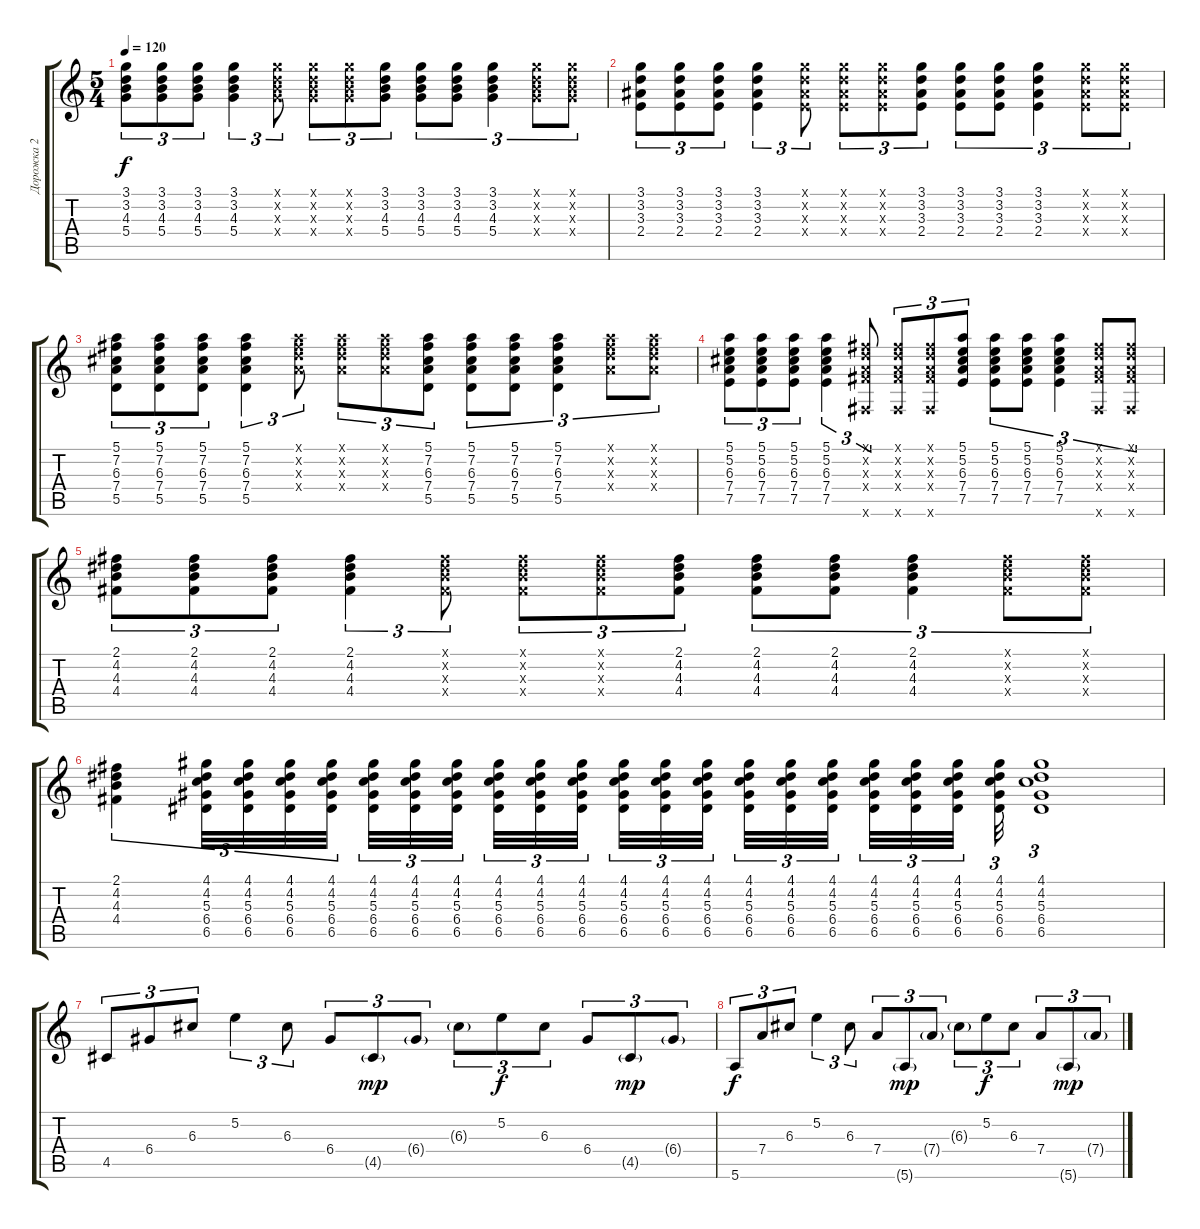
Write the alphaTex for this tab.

\track ("Дорожка 2" "Дорожка 2") {instrument acousticguitarsteel}
\staff {score tabs}
\tuning (E4 B3 G3 D3 A2 E2) {hide}
\ts (5 4)
\tempo 120
\clef g2
\ks c
(3.1 3.2 4.3 5.4).8{tu (3 2) dy f} (3.1 3.2 4.3 5.4).8{tu (3 2)} (3.1 3.2 4.3 5.4).8{tu (3 2)} (3.1 3.2 4.3 5.4).4{tu (3 2)} (3.1{x} 3.2{x} 4.3{x} 5.4{x}).8{tu (3 2)} (3.1{x} 3.2{x} 4.3{x} 5.4{x}).8{tu (3 2)} (3.1{x} 3.2{x} 4.3{x} 5.4{x}).8{tu (3 2)} (3.1 3.2 4.3 5.4).8{tu (3 2)} (3.1 3.2 4.3 5.4).8{tu (3 2)} (3.1 3.2 4.3 5.4).8{tu (3 2)} (3.1 3.2 4.3 5.4).4{tu (3 2)} (3.1{x} 3.2{x} 4.3{x} 5.4{x}).8{tu (3 2)} (3.1{x} 3.2{x} 4.3{x} 5.4{x}).8{tu (3 2)} |
(3.1 3.2 3.3 2.4).8{tu (3 2)} (3.1 3.2 3.3 2.4).8{tu (3 2)} (3.1 3.2 3.3 2.4).8{tu (3 2)} (3.1 3.2 3.3 2.4).4{tu (3 2)} (3.1{x} 3.2{x} 3.3{x} 2.4{x}).8{tu (3 2)} (3.1{x} 3.2{x} 3.3{x} 2.4{x}).8{tu (3 2)} (3.1{x} 3.2{x} 3.3{x} 2.4{x}).8{tu (3 2)} (3.1 3.2 3.3 2.4).8{tu (3 2)} (3.1 3.2 3.3 2.4).8{tu (3 2)} (3.1 3.2 3.3 2.4).8{tu (3 2)} (3.1 3.2 3.3 2.4).4{tu (3 2)} (3.1{x} 3.2{x} 3.3{x} 2.4{x}).8{tu (3 2)} (3.1{x} 3.2{x} 3.3{x} 2.4{x}).8{tu (3 2)} |
(5.1 7.2 6.3 7.4 5.5).8{tu (3 2)} (5.1 7.2 6.3 7.4 5.5).8{tu (3 2)} (5.1 7.2 6.3 7.4 5.5).8{tu (3 2)} (5.1 7.2 6.3 7.4 5.5).4{tu (3 2)} (5.1{x} 7.2{x} 7.3{x} 7.4{x}).8{tu (3 2)} (5.1{x} 7.2{x} 7.3{x} 7.4{x}).8{tu (3 2)} (5.1{x} 7.2{x} 7.3{x} 7.4{x}).8{tu (3 2)} (5.1 7.2 6.3 7.4 5.5).8{tu (3 2)} (5.1 7.2 6.3 7.4 5.5).8{tu (3 2)} (5.1 7.2 6.3 7.4 5.5).8{tu (3 2)} (5.1 7.2 6.3 7.4 5.5).4{tu (3 2)} (5.1{x} 7.2{x} 7.3{x} 7.4{x}).8{tu (3 2)} (5.1{x} 7.2{x} 7.3{x} 7.4{x}).8{tu (3 2)} |
(5.1 5.2 6.3 7.4 7.5).8{tu (3 2)} (5.1 5.2 6.3 7.4 7.5).8{tu (3 2)} (5.1 5.2 6.3 7.4 7.5).8{tu (3 2)} (5.1 5.2 6.3 7.4 7.5).4{tu (3 2)} (2.1{x} 3.2{x} 2.3{x} 4.4{x} 2.6{x}).8{tu (3 2)} (2.1{x} 3.2{x} 2.3{x} 4.4{x} 2.6{x}).8{tu (3 2)} (2.1{x} 3.2{x} 2.3{x} 4.4{x} 2.6{x}).8{tu (3 2)} (5.1 5.2 6.3 7.4 7.5).8{tu (3 2)} (5.1 5.2 6.3 7.4 7.5).8{tu (3 2)} (5.1 5.2 6.3 7.4 7.5).8{tu (3 2)} (5.1 5.2 6.3 7.4 7.5).4{tu (3 2)} (2.1{x} 3.2{x} 2.3{x} 4.4{x} 2.6{x}).8{tu (3 2)} (2.1{x} 3.2{x} 2.3{x} 4.4{x} 2.6{x}).8{tu (3 2)} |
(2.1 4.2 4.3 4.4).8{tu (3 2)} (2.1 4.2 4.3 4.4).8{tu (3 2)} (2.1 4.2 4.3 4.4).8{tu (3 2)} (2.1 4.2 4.3 4.4).4{tu (3 2)} (2.1{x} 4.2{x} 4.3{x} 4.4{x}).8{tu (3 2)} (2.1{x} 4.2{x} 4.3{x} 4.4{x}).8{tu (3 2)} (2.1{x} 4.2{x} 4.3{x} 4.4{x}).8{tu (3 2)} (2.1 4.2 4.3 4.4).8{tu (3 2)} (2.1 4.2 4.3 4.4).8{tu (3 2)} (2.1 4.2 4.3 4.4).8{tu (3 2)} (2.1 4.2 4.3 4.4).4{tu (3 2)} (2.1{x} 4.2{x} 4.3{x} 4.4{x}).8{tu (3 2)} (2.1{x} 4.2{x} 4.3{x} 4.4{x}).8{tu (3 2)} |
(2.1 4.2 4.3 4.4).4{tu (3 2)} (4.1 4.2 5.3 6.4 6.5).32{tu (3 2)} (4.1 4.2 5.3 6.4 6.5).32{tu (3 2)} (4.1 4.2 5.3 6.4 6.5).32{tu (3 2)} (4.1 4.2 5.3 6.4 6.5).32{tu (3 2)} (4.1 4.2 5.3 6.4 6.5).32{tu (3 2)} (4.1 4.2 5.3 6.4 6.5).32{tu (3 2)} (4.1 4.2 5.3 6.4 6.5).32{tu (3 2)} (4.1 4.2 5.3 6.4 6.5).32{tu (3 2)} (4.1 4.2 5.3 6.4 6.5).32{tu (3 2)} (4.1 4.2 5.3 6.4 6.5).32{tu (3 2)} (4.1 4.2 5.3 6.4 6.5).32{tu (3 2)} (4.1 4.2 5.3 6.4 6.5).32{tu (3 2)} (4.1 4.2 5.3 6.4 6.5).32{tu (3 2)} (4.1 4.2 5.3 6.4 6.5).32{tu (3 2)} (4.1 4.2 5.3 6.4 6.5).32{tu (3 2)} (4.1 4.2 5.3 6.4 6.5).32{tu (3 2)} (4.1 4.2 5.3 6.4 6.5).32{tu (3 2)} (4.1 4.2 5.3 6.4 6.5).32{tu (3 2)} (4.1 4.2 5.3 6.4 6.5).32{tu (3 2)} (4.1 4.2 5.3 6.4 6.5).32{tu (3 2)} (4.1 4.2 5.3 6.4 6.5).1{tu (3 2)} |
4.5.8{tu (3 2)} 6.4.8{tu (3 2)} 6.3.8{tu (3 2)} 5.2.4{tu (3 2)} 6.3.8{tu (3 2)} 6.4.8{tu (3 2)} 4.5{g}.8{tu (3 2) dy mp} 6.4{g}.8{tu (3 2)} 6.3{g}.8{tu (3 2)} 5.2.8{tu (3 2) dy f} 6.3.8{tu (3 2)} 6.4.8{tu (3 2)} 4.5{g}.8{tu (3 2) dy mp} 6.4{g}.8{tu (3 2)} |
5.6.8{tu (3 2) dy f} 7.4.8{tu (3 2)} 6.3.8{tu (3 2)} 5.2.4{tu (3 2)} 6.3.8{tu (3 2)} 7.4.8{tu (3 2)} 5.6{g}.8{tu (3 2) dy mp} 7.4{g}.8{tu (3 2)} 6.3{g}.8{tu (3 2)} 5.2.8{tu (3 2) dy f} 6.3.8{tu (3 2)} 7.4.8{tu (3 2)} 5.6{g}.8{tu (3 2) dy mp} 7.4{g}.8{tu (3 2)}
